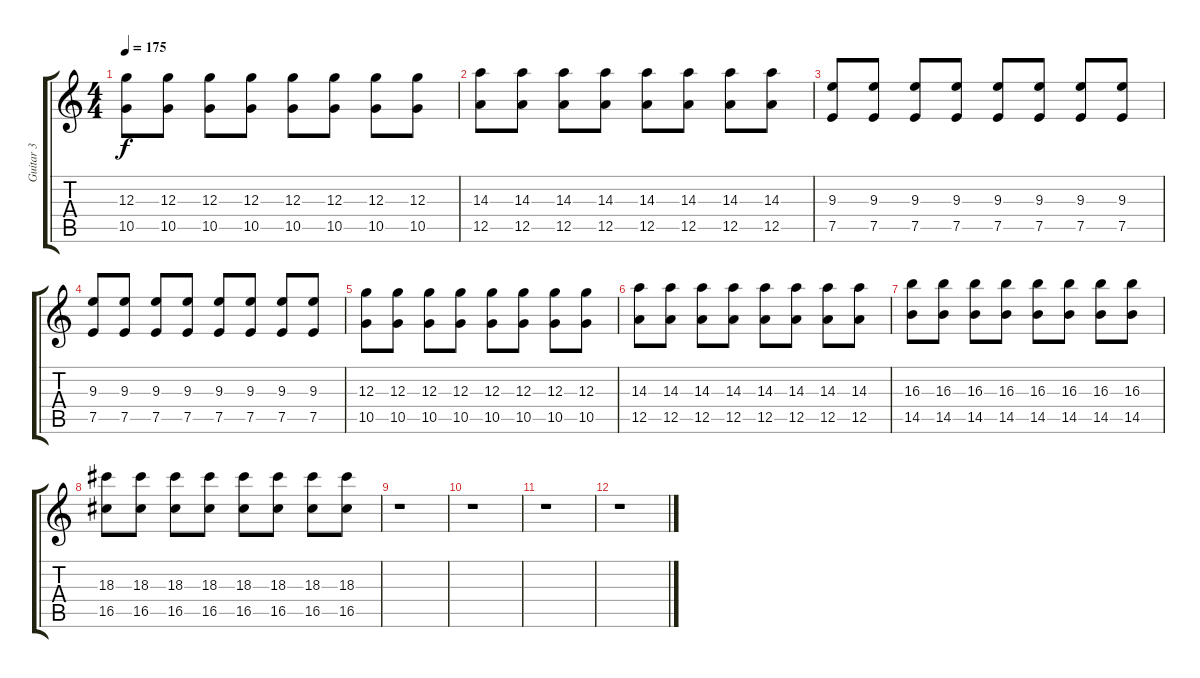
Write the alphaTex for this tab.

\track ("Guitar 3" "Guitar 3") {instrument distortionguitar}
\staff {score tabs}
\tuning (E4 B3 G3 D3 A2 E2) {hide}
\ts (4 4)
\tempo 175
\clef g2
\ks c
(12.3 10.5).8{dy f} (12.3 10.5).8 (12.3 10.5).8 (12.3 10.5).8 (12.3 10.5).8 (12.3 10.5).8 (12.3 10.5).8 (12.3 10.5).8 |
(14.3 12.5).8 (14.3 12.5).8 (14.3 12.5).8 (14.3 12.5).8 (14.3 12.5).8 (14.3 12.5).8 (14.3 12.5).8 (14.3 12.5).8 |
(9.3 7.5).8 (9.3 7.5).8 (9.3 7.5).8 (9.3 7.5).8 (9.3 7.5).8 (9.3 7.5).8 (9.3 7.5).8 (9.3 7.5).8 |
(9.3 7.5).8 (9.3 7.5).8 (9.3 7.5).8 (9.3 7.5).8 (9.3 7.5).8 (9.3 7.5).8 (9.3 7.5).8 (9.3 7.5).8 |
(12.3 10.5).8 (12.3 10.5).8 (12.3 10.5).8 (12.3 10.5).8 (12.3 10.5).8 (12.3 10.5).8 (12.3 10.5).8 (12.3 10.5).8 |
(14.3 12.5).8 (14.3 12.5).8 (14.3 12.5).8 (14.3 12.5).8 (14.3 12.5).8 (14.3 12.5).8 (14.3 12.5).8 (14.3 12.5).8 |
(16.3 14.5).8 (16.3 14.5).8 (16.3 14.5).8 (16.3 14.5).8 (16.3 14.5).8 (16.3 14.5).8 (16.3 14.5).8 (16.3 14.5).8 |
(18.3 16.5).8 (18.3 16.5).8 (18.3 16.5).8 (18.3 16.5).8 (18.3 16.5).8 (18.3 16.5).8 (18.3 16.5).8 (18.3 16.5).8 |
r.1 |
r.1 |
r.1 |
r.1
